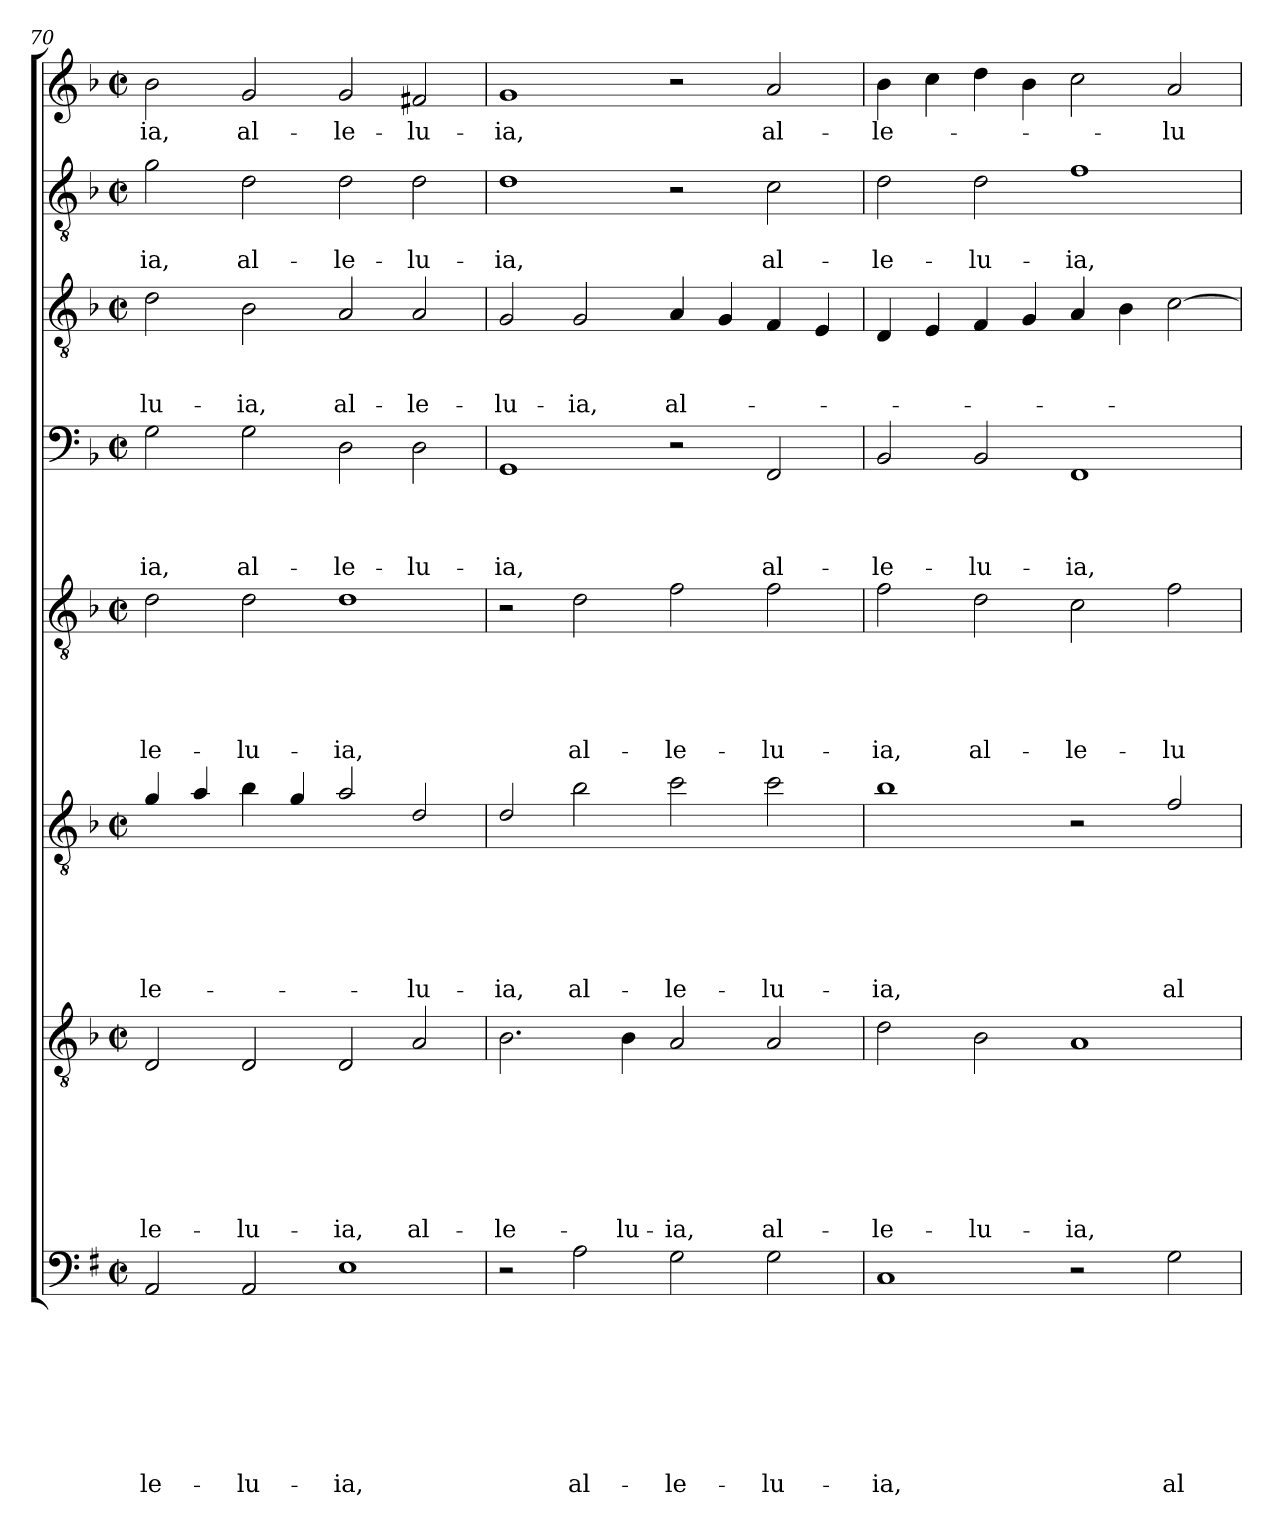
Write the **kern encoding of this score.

**kern	**text	**text	**text	**text	**text	**text	**text	**text	**kern	**text	**text	**text	**text	**text	**text	**text	**kern	**text	**text	**text	**text	**text	**text	**kern	**text	**text	**text	**text	**text	**kern	**text	**text	**text	**text	**kern	**text	**text	**text	**kern	**text	**text	**kern	**text
*part8	*part8	*part8	*part8	*part8	*part8	*part8	*part8	*part8	*part7	*part7	*part7	*part7	*part7	*part7	*part7	*part7	*part6	*part6	*part6	*part6	*part6	*part6	*part6	*part5	*part5	*part5	*part5	*part5	*part5	*part4	*part4	*part4	*part4	*part4	*part3	*part3	*part3	*part3	*part2	*part2	*part2	*part1	*part1
*staff8	*staff8	*staff8	*staff8	*staff8	*staff8	*staff8	*staff8	*staff8	*staff7	*staff7	*staff7	*staff7	*staff7	*staff7	*staff7	*staff7	*staff6	*staff6	*staff6	*staff6	*staff6	*staff6	*staff6	*staff5	*staff5	*staff5	*staff5	*staff5	*staff5	*staff4	*staff4	*staff4	*staff4	*staff4	*staff3	*staff3	*staff3	*staff3	*staff2	*staff2	*staff2	*staff1	*staff1
*clefF4	*	*	*	*	*	*	*	*	*clefGv2	*	*	*	*	*	*	*	*clefGv2	*	*	*	*	*	*	*clefGv2	*	*	*	*	*	*clefF4	*	*	*	*	*clefGv2	*	*	*	*clefGv2	*	*	*clefG2	*
*ITrd1c2	*	*	*	*	*	*	*	*	*	*	*	*	*	*	*	*	*ITrd8c14	*	*	*	*	*	*	*	*	*	*	*	*	*	*	*	*	*	*	*	*	*	*	*	*	*	*
*k[b-]	*	*	*	*	*	*	*	*	*k[b-]	*	*	*	*	*	*	*	*k[b-]	*	*	*	*	*	*	*k[b-]	*	*	*	*	*	*k[b-]	*	*	*	*	*k[b-]	*	*	*	*k[b-]	*	*	*k[b-]	*
*d:	*	*	*	*	*	*	*	*	*d:	*	*	*	*	*	*	*	*d:	*	*	*	*	*	*	*d:	*	*	*	*	*	*d:	*	*	*	*	*d:	*	*	*	*d:	*	*	*d:	*
*M2/2	*	*	*	*	*	*	*	*	*M2/2	*	*	*	*	*	*	*	*M2/2	*	*	*	*	*	*	*M2/2	*	*	*	*	*	*M2/2	*	*	*	*	*M2/2	*	*	*	*M2/2	*	*	*M2/2	*
*met(c|)	*	*	*	*	*	*	*	*	*met(c|)	*	*	*	*	*	*	*	*met(c|)	*	*	*	*	*	*	*met(c|)	*	*	*	*	*	*met(c|)	*	*	*	*	*met(c|)	*	*	*	*met(c|)	*	*	*met(c|)	*
=70	=70	=70	=70	=70	=70	=70	=70	=70	=70	=70	=70	=70	=70	=70	=70	=70	=70	=70	=70	=70	=70	=70	=70	=70	=70	=70	=70	=70	=70	=70	=70	=70	=70	=70	=70	=70	=70	=70	=70	=70	=70	=70	=70
!	!	!	!	!	!	!	!	!LO:LY:b	!	!	!	!	!	!	!	!LO:LY:b	!	!	!	!	!	!	!LO:LY:b	!	!	!	!	!	!LO:LY:b	!	!	!	!	!LO:LY:b	!	!	!	!LO:LY:b	!	!	!LO:LY:b	!	!LO:LY:b
2GG/	.	.	.	.	.	.	.	-le-	2D/	.	.	.	.	.	.	-le-	4G/	.	.	.	.	.	-le-	2d\	.	.	.	.	-le-	2G\	.	.	.	-ia,	2d\	.	.	-lu-	2g\	.	-ia,	2b-\	-ia,
.	.	.	.	.	.	.	.	.	.	.	.	.	.	.	.	.	4A/	.	.	.	.	.	.	.	.	.	.	.	.	.	.	.	.	.	.	.	.	.	.	.	.	.	.
!	!	!	!	!	!	!	!	!LO:LY:b	!	!	!	!	!	!	!	!LO:LY:b	!	!	!	!	!	!	!	!	!	!	!	!	!LO:LY:b	!	!	!	!	!LO:LY:b	!	!	!	!LO:LY:b	!	!	!LO:LY:b	!	!LO:LY:b
2GG/	.	.	.	.	.	.	.	-lu-	2D/	.	.	.	.	.	.	-lu-	4B-\	.	.	.	.	.	.	2d\	.	.	.	.	-lu-	2G\	.	.	.	al-	2B-\	.	.	-ia,	2d\	.	al-	2g/	al-
.	.	.	.	.	.	.	.	.	.	.	.	.	.	.	.	.	4G/	.	.	.	.	.	.	.	.	.	.	.	.	.	.	.	.	.	.	.	.	.	.	.	.	.	.
!	!	!	!	!	!	!	!	!LO:LY:b	!	!	!	!	!	!	!	!LO:LY:b	!	!	!	!	!	!	!	!	!	!	!	!	!LO:LY:b	!	!	!	!	!LO:LY:b	!	!	!	!LO:LY:b	!	!	!LO:LY:b	!	!LO:LY:b
1D	.	.	.	.	.	.	.	-ia,	2D/	.	.	.	.	.	.	-ia,	2A/	.	.	.	.	.	.	1d	.	.	.	.	-ia,	2D\	.	.	.	-le-	2A/	.	.	al-	2d\	.	-le-	2g/	-le-
!	!	!	!	!	!	!	!	!	!	!	!	!	!	!	!	!LO:LY:b	!	!	!	!	!	!	!LO:LY:b	!	!	!	!	!	!	!	!	!	!	!LO:LY:b	!	!	!	!LO:LY:b	!	!	!LO:LY:b	!	!LO:LY:b
.	.	.	.	.	.	.	.	.	2A/	.	.	.	.	.	.	al-	2D/	.	.	.	.	.	-lu-	.	.	.	.	.	.	2D\	.	.	.	-lu-	2A/	.	.	-le-	2d\	.	-lu-	2f#X/	-lu-
=71	=71	=71	=71	=71	=71	=71	=71	=71	=71	=71	=71	=71	=71	=71	=71	=71	=71	=71	=71	=71	=71	=71	=71	=71	=71	=71	=71	=71	=71	=71	=71	=71	=71	=71	=71	=71	=71	=71	=71	=71	=71	=71	=71
!	!	!	!	!	!	!	!	!	!	!	!	!	!	!	!	!LO:LY:b	!	!	!	!	!	!	!LO:LY:b	!	!	!	!	!	!	!	!	!	!	!LO:LY:b	!	!	!	!LO:LY:b	!	!	!LO:LY:b	!	!LO:LY:b
2r	.	.	.	.	.	.	.	.	2.B-\	.	.	.	.	.	.	-le-	2D/	.	.	.	.	.	-ia,	2r	.	.	.	.	.	1GG	.	.	.	-ia,	2G/	.	.	-lu-	1d	.	-ia,	1g	-ia,
!	!	!	!	!	!	!	!	!LO:LY:b	!	!	!	!	!	!	!	!	!	!	!	!	!	!	!LO:LY:b	!	!	!	!	!	!LO:LY:b	!	!	!	!	!	!	!	!	!LO:LY:b	!	!	!	!	!
2G\	.	.	.	.	.	.	.	al-	.	.	.	.	.	.	.	.	2B-\	.	.	.	.	.	al-	2d\	.	.	.	.	al-	.	.	.	.	.	2G/	.	.	-ia,	.	.	.	.	.
!	!	!	!	!	!	!	!	!	!	!	!	!	!	!	!	!LO:LY:b	!	!	!	!	!	!	!	!	!	!	!	!	!	!	!	!	!	!	!	!	!	!	!	!	!	!	!
.	.	.	.	.	.	.	.	.	4B-\	.	.	.	.	.	.	-lu-	.	.	.	.	.	.	.	.	.	.	.	.	.	.	.	.	.	.	.	.	.	.	.	.	.	.	.
!	!	!	!	!	!	!	!	!LO:LY:b	!	!	!	!	!	!	!	!LO:LY:b	!	!	!	!	!	!	!LO:LY:b	!	!	!	!	!	!LO:LY:b	!	!	!	!	!	!	!	!	!LO:LY:b	!	!	!	!	!
2F\	.	.	.	.	.	.	.	-le-	2A/	.	.	.	.	.	.	-ia,	2c\	.	.	.	.	.	-le-	2f\	.	.	.	.	-le-	2r	.	.	.	.	4A/	.	.	al-	2r	.	.	2r	.
.	.	.	.	.	.	.	.	.	.	.	.	.	.	.	.	.	.	.	.	.	.	.	.	.	.	.	.	.	.	.	.	.	.	.	4G/	.	.	.	.	.	.	.	.
!	!	!	!	!	!	!	!	!LO:LY:b	!	!	!	!	!	!	!	!LO:LY:b	!	!	!	!	!	!	!LO:LY:b	!	!	!	!	!	!LO:LY:b	!	!	!	!	!LO:LY:b	!	!	!	!	!	!	!LO:LY:b	!	!LO:LY:b
2F\	.	.	.	.	.	.	.	-lu-	2A/	.	.	.	.	.	.	al-	2c\	.	.	.	.	.	-lu-	2f\	.	.	.	.	-lu-	2FF/	.	.	.	al-	4F/	.	.	.	2c\	.	al-	2a/	al-
.	.	.	.	.	.	.	.	.	.	.	.	.	.	.	.	.	.	.	.	.	.	.	.	.	.	.	.	.	.	.	.	.	.	.	4E/	.	.	.	.	.	.	.	.
=72	=72	=72	=72	=72	=72	=72	=72	=72	=72	=72	=72	=72	=72	=72	=72	=72	=72	=72	=72	=72	=72	=72	=72	=72	=72	=72	=72	=72	=72	=72	=72	=72	=72	=72	=72	=72	=72	=72	=72	=72	=72	=72	=72
!	!	!	!	!	!	!	!	!LO:LY:b	!	!	!	!	!	!	!	!LO:LY:b	!	!	!	!	!	!	!LO:LY:b	!	!	!	!	!	!LO:LY:b	!	!	!	!	!LO:LY:b	!	!	!	!	!	!	!LO:LY:b	!	!LO:LY:b
1BB-	.	.	.	.	.	.	.	-ia,	2d\	.	.	.	.	.	.	-le-	1B-	.	.	.	.	.	-ia,	2f\	.	.	.	.	-ia,	2BB-/	.	.	.	-le-	4D/	.	.	.	2d\	.	-le-	4b-\	-le-
.	.	.	.	.	.	.	.	.	.	.	.	.	.	.	.	.	.	.	.	.	.	.	.	.	.	.	.	.	.	.	.	.	.	.	4E/	.	.	.	.	.	.	4cc\	.
!	!	!	!	!	!	!	!	!	!	!	!	!	!	!	!	!LO:LY:b	!	!	!	!	!	!	!	!	!	!	!	!	!LO:LY:b	!	!	!	!	!LO:LY:b	!	!	!	!	!	!	!LO:LY:b	!	!
.	.	.	.	.	.	.	.	.	2B-\	.	.	.	.	.	.	-lu-	.	.	.	.	.	.	.	2d\	.	.	.	.	al-	2BB-/	.	.	.	-lu-	4F/	.	.	.	2d\	.	-lu-	4dd\	.
.	.	.	.	.	.	.	.	.	.	.	.	.	.	.	.	.	.	.	.	.	.	.	.	.	.	.	.	.	.	.	.	.	.	.	4G/	.	.	.	.	.	.	4b-\	.
!	!	!	!	!	!	!	!	!	!	!	!	!	!	!	!	!LO:LY:b	!	!	!	!	!	!	!	!	!	!	!	!	!LO:LY:b	!	!	!	!	!LO:LY:b	!	!	!	!	!	!	!LO:LY:b	!	!
2r	.	.	.	.	.	.	.	.	1A	.	.	.	.	.	.	-ia,	2r	.	.	.	.	.	.	2c\	.	.	.	.	-le-	1FF	.	.	.	-ia,	4A/	.	.	.	1f	.	-ia,	2cc\	.
.	.	.	.	.	.	.	.	.	.	.	.	.	.	.	.	.	.	.	.	.	.	.	.	.	.	.	.	.	.	.	.	.	.	.	4B-\	.	.	.	.	.	.	.	.
!	!	!	!	!	!	!	!	!LO:LY:b	!	!	!	!	!	!	!	!	!	!	!	!	!	!	!LO:LY:b	!	!	!	!	!	!LO:LY:b	!	!	!	!	!	!	!	!	!	!	!	!	!	!LO:LY:b
2F\	.	.	.	.	.	.	.	al-	.	.	.	.	.	.	.	.	2F/	.	.	.	.	.	al-	2f\	.	.	.	.	-lu-	.	.	.	.	.	[2c\	.	.	.	.	.	.	2a/	-lu-
=	=	=	=	=	=	=	=	=	=	=	=	=	=	=	=	=	=	=	=	=	=	=	=	=	=	=	=	=	=	=	=	=	=	=	=	=	=	=	=	=	=	=	=
*-	*-	*-	*-	*-	*-	*-	*-	*-	*-	*-	*-	*-	*-	*-	*-	*-	*-	*-	*-	*-	*-	*-	*-	*-	*-	*-	*-	*-	*-	*-	*-	*-	*-	*-	*-	*-	*-	*-	*-	*-	*-	*-	*-
